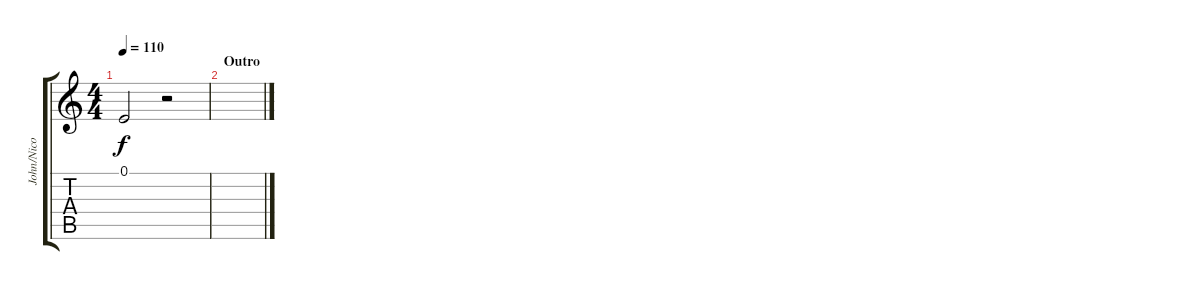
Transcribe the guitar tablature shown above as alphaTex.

\track ("John/Nico" "John/Nico") {instrument cello}
\staff {score tabs}
\tuning (E4 B3 G3 D3 A2 E2) {hide}
\ts (4 4)
\tempo 110
\clef g2
\ks c
0.1.2{dy f} r.2 |
\section ("" "Outro")
